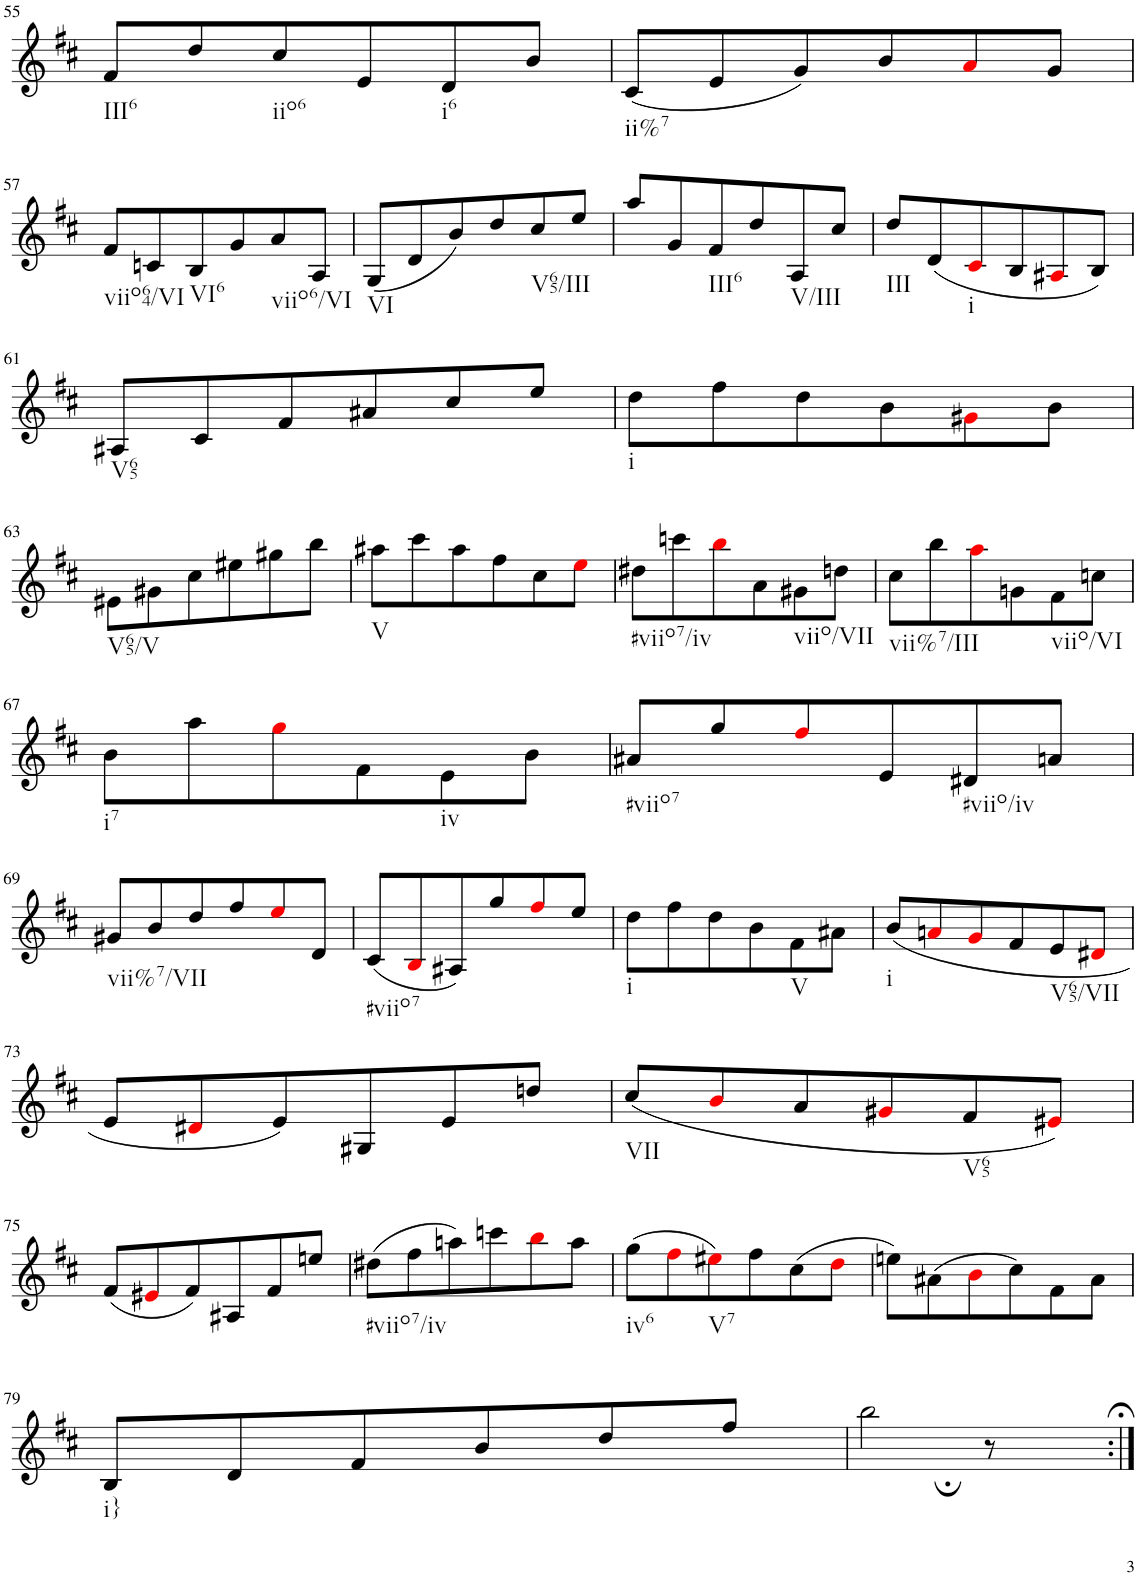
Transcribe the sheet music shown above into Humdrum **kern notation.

**kern
*part1
*staff1
*I"Violin
*I'Vln.
!!LO:PB:g=z
*clefG2
*k[f#c#]
*M3/4
=55
!LO:TX:b:t=III6
8f#/L
8dd/
!LO:TX:b:t=iio6
8cc#/
8e/
!LO:TX:b:t=i6
8d/
8b/J
=56
!LO:TX:b:t=ii%7
(8c#/L
8e/
8g/)
8b/
8ai/
8g/J
!!LO:LB:g=z
=57
!LO:TX:b:t=viio64/VI
8f#/L
8cn/
!LO:TX:b:t=VI6
8B/
8g/
!LO:TX:b:t=viio6/VI
8a/
8A/J
=58
!LO:TX:b:t=VI
(8G/L
8d/
8b/)
8dd/
!LO:TX:b:t=V65/III
8cc#/
8ee/J
=59
8aa/L
8g/
!LO:TX:b:t=III6
8f#/
8dd/
!LO:TX:b:t=V/III
8A/
8cc#/J
=60
!LO:TX:b:t=III
8dd/L
(8d/
!LO:TX:b:t=i
8c#i/
8B/
8A#Xi/
8B/J)
!!LO:LB:g=z
=61
!LO:TX:b:t=V65
8A#X/L
8c#/
8f#/
8a#X/
8cc#/
8ee/J
=62
!LO:TX:b:t=i
8dd\L
8ff#\
8dd\
8b\
8g#Xi\
8b\J
!!LO:LB:g=z
=63
!LO:TX:b:t=V65/V
8e#X\L
8g#X\
8cc#\
8ee#X\
8gg#X\
8bb\J
=64
!LO:TX:b:t=V
8aa#X\L
8ccc#\
8aa#\
8ff#\
8cc#\
8eei\J
=65
!LO:TX:b:t=#viio7/iv
8dd#X\L
8cccn\
8bbi\
8a\
!LO:TX:b:t=viio/VII
8g#X\
8ddn\J
=66
!LO:TX:b:t=vii%7/III
8cc#\L
8bb\
8aai\
8gn\
!LO:TX:b:t=viio/VI
8f#\
8ccn\J
!!LO:LB:g=z
=67
!LO:TX:b:t=i7
8b\L
8aa\
8ggi\
8f#\
!LO:TX:b:t=iv
8e\
8b\J
=68
!LO:TX:b:t=#viio7
8a#X/L
8gg/
8ff#i/
8e/
!LO:TX:b:t=#viio/iv
8d#X/
8an/J
!!LO:LB:g=z
=69
!LO:TX:b:t=vii%7/VII
8g#X/L
8b/
8dd/
8ff#/
8eei/
8d/J
=70
!LO:TX:b:t=#viio7
(8c#/L
8Bi/
8A#X/)
8gg/
8ff#i/
8ee/J
=71
!LO:TX:b:t=i
8dd\L
8ff#\
8dd\
8b\
!LO:TX:b:t=V
8f#\
8a#X\J
=72
!LO:TX:b:t=i
(8b/L
8ani/
8gi/
8f#/
!LO:TX:b:t=V65/VII
8e/
8d#Xi/J
!!LO:LB:g=z
=73
8e/L
8d#Xi/
8e/)
8G#X/
8e/
8ddn/J
=74
!LO:TX:b:t=VII
(8cc#/L
8bi/
8a/
8g#Xi/
!LO:TX:b:t=V65
8f#/
8e#Xi/J)
!!LO:LB:g=z
=75
(8f#/L
8e#Xi/
8f#/)
8A#X/
8f#/
8een/J
=76
!LO:TX:b:t=#viio7/iv
(8dd#X\L
8ff#\
8aan\)
8cccn\
8bbi\
8aa\J
=77
!LO:TX:b:t=iv6
(8gg\L
8ff#i\
!LO:TX:b:t=V7
8ee#Xi\)
8ff#\
(8cc#\
8ddi\J
=78
8een\L)
(8a#X\
8bi\
8cc#\)
8f#\
8a#\J
!!LO:LB:g=z
=79
!LO:TX:b:t=i}
8B/L
8d/
8f#/
8b/
8dd/
8ff#/J
=80
2bb;\
8r
=:|!
*-
